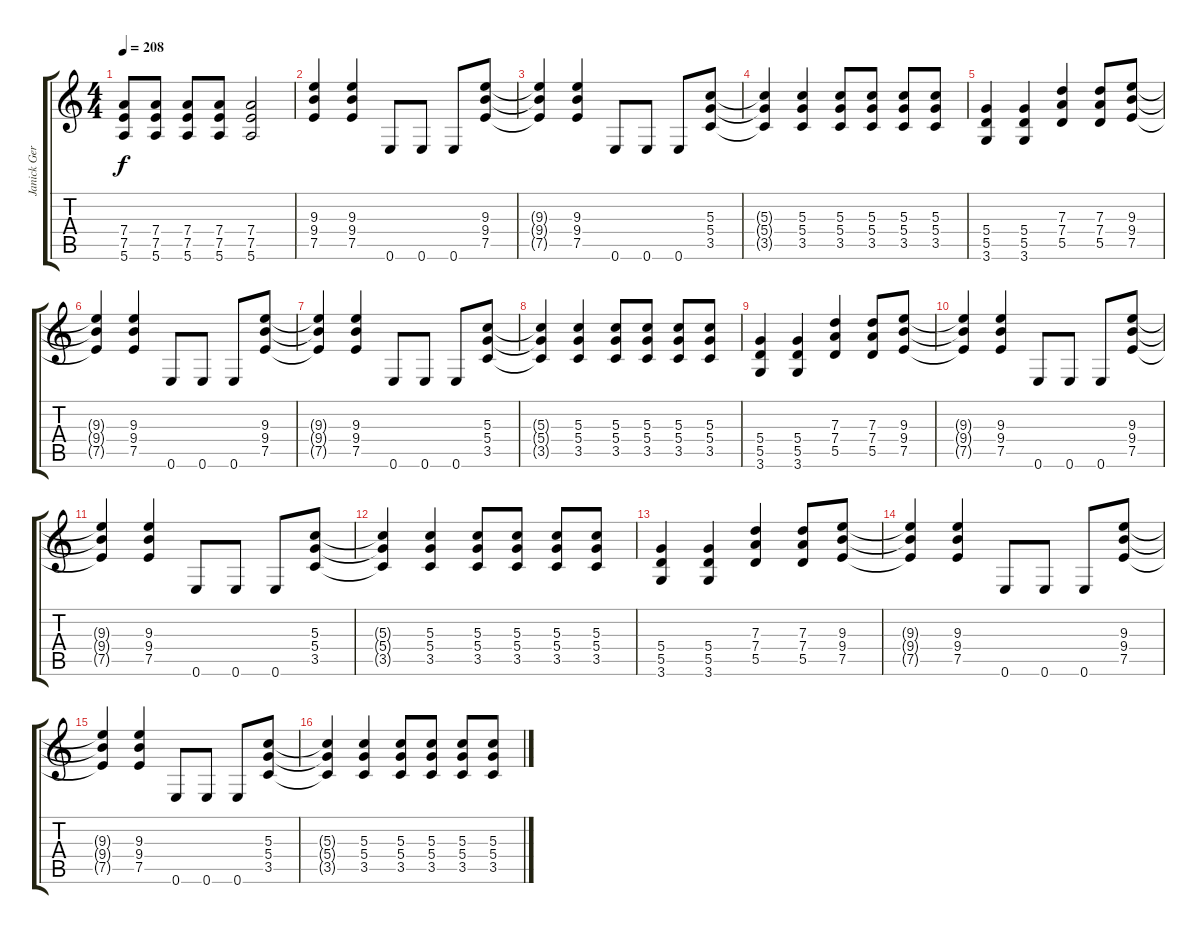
\track ("Janick Gers" "Janick Ger") {instrument distortionguitar}
\staff {score tabs}
\tuning (E4 B3 G3 D3 A2 E2) {hide}
\ts (4 4)
\tempo 208
\clef g2
\ks c
(7.4 7.5 5.6).8{dy f} (7.4 7.5 5.6).8 (7.4 7.5 5.6).8 (7.4 7.5 5.6).8 (7.4 7.5 5.6).2 |
(9.3 9.4 7.5).4 (9.3 9.4 7.5).4 0.6.8 0.6.8 0.6.8 (9.3 9.4 7.5).8 |
(9.3{t} 9.4{t} 7.5{t}).4 (9.3 9.4 7.5).4 0.6.8 0.6.8 0.6.8 (5.3 5.4 3.5).8 |
(5.3{t} 5.4{t} 3.5{t}).4 (5.3 5.4 3.5).4 (5.3 5.4 3.5).8 (5.3 5.4 3.5).8 (5.3 5.4 3.5).8 (5.3 5.4 3.5).8 |
(5.4 5.5 3.6).4 (5.4 5.5 3.6).4 (7.3 7.4 5.5).4 (7.3 7.4 5.5).8 (9.3 9.4 7.5).8 |
(9.3{t} 9.4{t} 7.5{t}).4 (9.3 9.4 7.5).4 0.6.8 0.6.8 0.6.8 (9.3 9.4 7.5).8 |
(9.3{t} 9.4{t} 7.5{t}).4 (9.3 9.4 7.5).4 0.6.8 0.6.8 0.6.8 (5.3 5.4 3.5).8 |
(5.3{t} 5.4{t} 3.5{t}).4 (5.3 5.4 3.5).4 (5.3 5.4 3.5).8 (5.3 5.4 3.5).8 (5.3 5.4 3.5).8 (5.3 5.4 3.5).8 |
(5.4 5.5 3.6).4 (5.4 5.5 3.6).4 (7.3 7.4 5.5).4 (7.3 7.4 5.5).8 (9.3 9.4 7.5).8 |
(9.3{t} 9.4{t} 7.5{t}).4 (9.3 9.4 7.5).4 0.6.8 0.6.8 0.6.8 (9.3 9.4 7.5).8 |
(9.3{t} 9.4{t} 7.5{t}).4 (9.3 9.4 7.5).4 0.6.8 0.6.8 0.6.8 (5.3 5.4 3.5).8 |
(5.3{t} 5.4{t} 3.5{t}).4 (5.3 5.4 3.5).4 (5.3 5.4 3.5).8 (5.3 5.4 3.5).8 (5.3 5.4 3.5).8 (5.3 5.4 3.5).8 |
(5.4 5.5 3.6).4 (5.4 5.5 3.6).4 (7.3 7.4 5.5).4 (7.3 7.4 5.5).8 (9.3 9.4 7.5).8 |
(9.3{t} 9.4{t} 7.5{t}).4 (9.3 9.4 7.5).4 0.6.8 0.6.8 0.6.8 (9.3 9.4 7.5).8 |
(9.3{t} 9.4{t} 7.5{t}).4 (9.3 9.4 7.5).4 0.6.8 0.6.8 0.6.8 (5.3 5.4 3.5).8 |
(5.3{t} 5.4{t} 3.5{t}).4 (5.3 5.4 3.5).4 (5.3 5.4 3.5).8 (5.3 5.4 3.5).8 (5.3 5.4 3.5).8 (5.3 5.4 3.5).8
